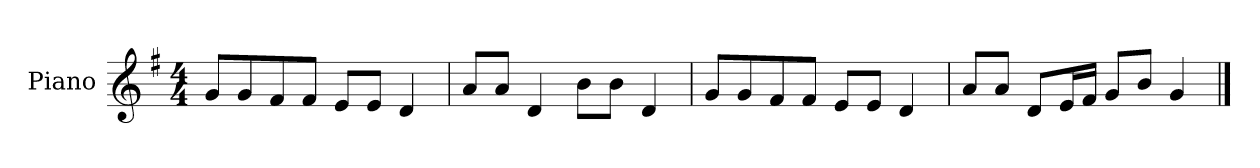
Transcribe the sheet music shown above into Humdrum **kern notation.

**kern
*part1
*staff1
*I"Piano
*I'P-no
*clefG2
*k[f#]
*M4/4
*MM90
=1
8g/L
8g/
8f#/
8f#/J
8e/L
8e/J
4d/
=2
8a/L
8a/J
4d/
8b\L
8b\J
4d/
=3
8g/L
8g/
8f#/
8f#/J
8e/L
8e/J
4d/
=4
8a/L
8a/J
8d/L
16e/L
16f#/JJ
8g/L
8b/J
4g/
==
*-
